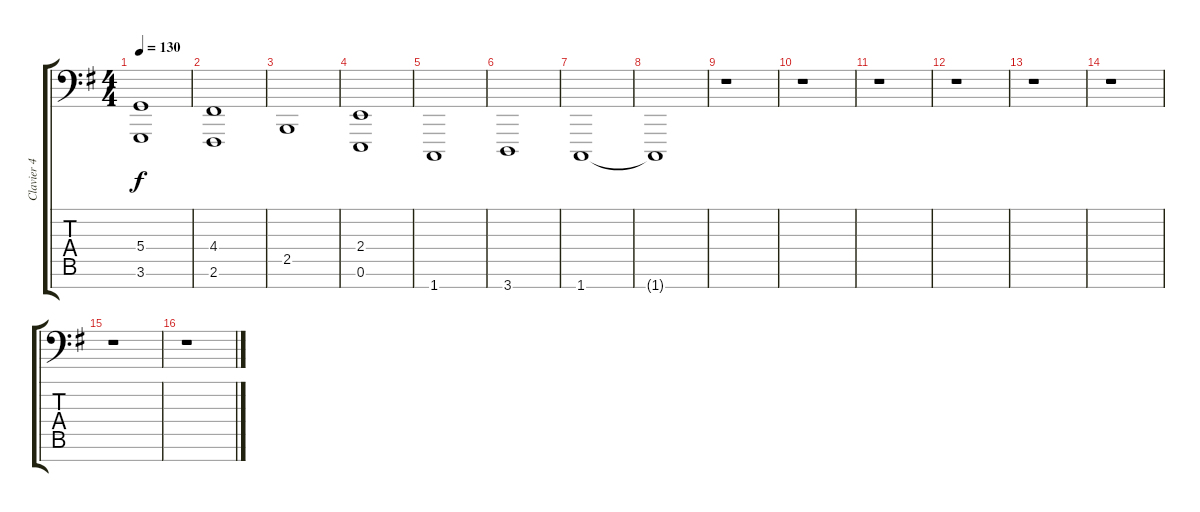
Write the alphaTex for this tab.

\track ("Clavier 4" "Clavier 4") {instrument stringensemble1}
\staff {score tabs}
\tuning (E3 B2 G2 D2 A1 E1 B0) {hide}
\ts (4 4)
\tempo 130
\clef f4
\ks g
(5.4 3.6).1{dy f instrument stringensemble1} |
(4.4 2.6).1 |
2.5.1 |
(2.4 0.6).1 |
1.7.1 |
3.7.1 |
1.7.1 |
1.7{t}.1 |
r.1 |
r.1 |
r.1 |
r.1 |
r.1 |
r.1 |
r.1 |
r.1
